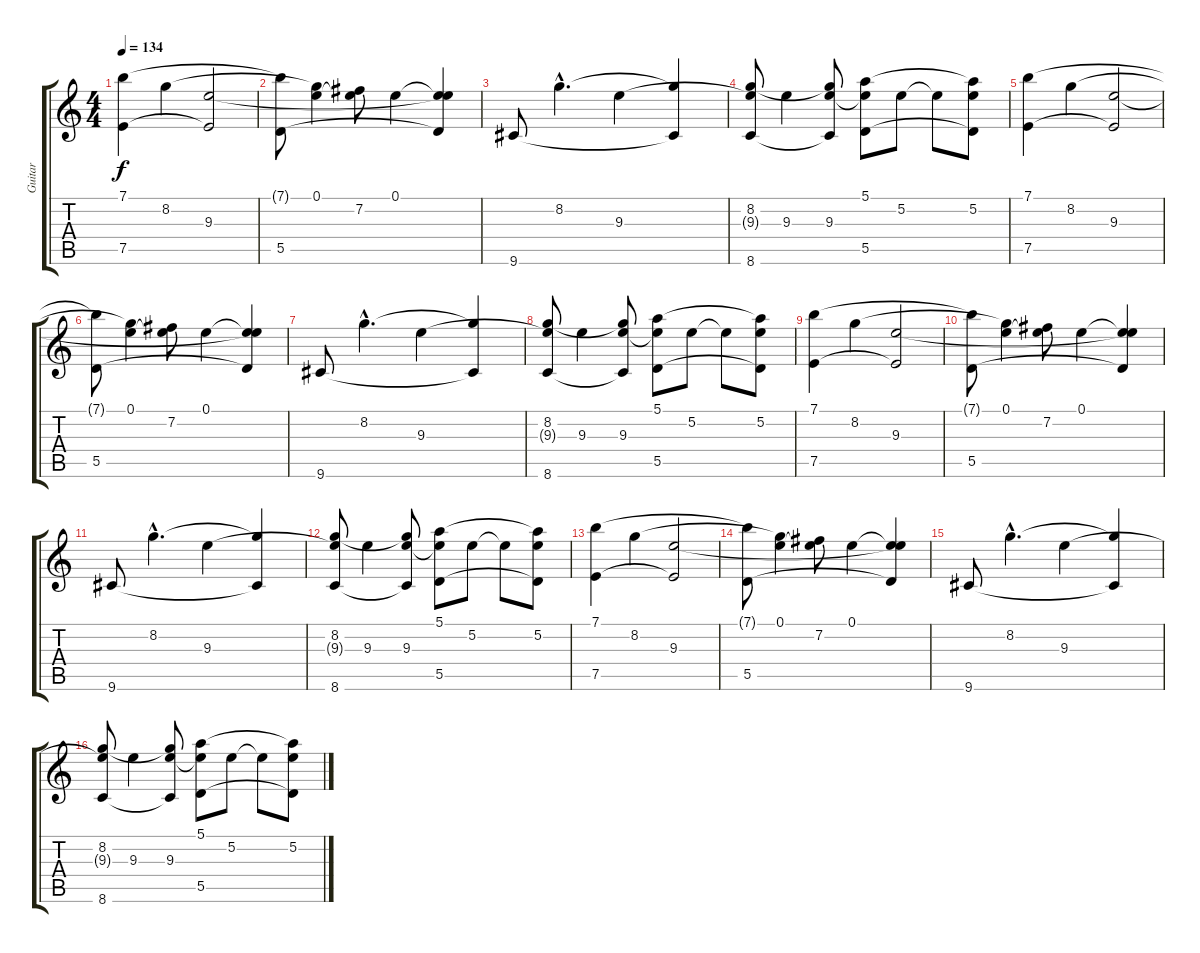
\track ("Guitar " "Guitar ") {instrument electricguitarjazz}
\staff {score tabs}
\tuning (E4 B3 G3 D3 A2 E2) {hide}
\ts (4 4)
\tempo 134
\clef g2
\ks c
(7.1 7.5).4{dy f} 8.2.4 (9.3 7.5{t}).2 |
(7.1{t} 5.5).8 (0.1 8.2{t}).4 (0.1{t} 7.2).8 0.1.4 (0.1{t} 9.3{t} 5.5{t}).4 |
9.6.8 8.2{hac}.4{d} 9.3.4 (8.2{t} 9.6{t}).4 |
(8.2 9.3{t} 8.6).8 9.3.4 (8.2{t} 9.3 8.6{t}).8 (5.1 9.3{t} 5.5).8 5.2.8 5.2{t}.8 (5.1{t} 5.2 5.5{t}).8 |
(7.1 7.5).4 8.2.4 (9.3 7.5{t}).2 |
(7.1{t} 5.5).8 (0.1 8.2{t}).4 (0.1{t} 7.2).8 0.1.4 (0.1{t} 9.3{t} 5.5{t}).4 |
9.6.8 8.2{hac}.4{d} 9.3.4 (8.2{t} 9.6{t}).4 |
(8.2 9.3{t} 8.6).8 9.3.4 (8.2{t} 9.3 8.6{t}).8 (5.1 9.3{t} 5.5).8 5.2.8 5.2{t}.8 (5.1{t} 5.2 5.5{t}).8 |
(7.1 7.5).4 8.2.4 (9.3 7.5{t}).2 |
(7.1{t} 5.5).8 (0.1 8.2{t}).4 (0.1{t} 7.2).8 0.1.4 (0.1{t} 9.3{t} 5.5{t}).4 |
9.6.8 8.2{hac}.4{d} 9.3.4 (8.2{t} 9.6{t}).4 |
(8.2 9.3{t} 8.6).8 9.3.4 (8.2{t} 9.3 8.6{t}).8 (5.1 9.3{t} 5.5).8 5.2.8 5.2{t}.8 (5.1{t} 5.2 5.5{t}).8 |
(7.1 7.5).4 8.2.4 (9.3 7.5{t}).2 |
(7.1{t} 5.5).8 (0.1 8.2{t}).4 (0.1{t} 7.2).8 0.1.4 (0.1{t} 9.3{t} 5.5{t}).4 |
9.6.8 8.2{hac}.4{d} 9.3.4 (8.2{t} 9.6{t}).4 |
(8.2 9.3{t} 8.6).8 9.3.4 (8.2{t} 9.3 8.6{t}).8 (5.1 9.3{t} 5.5).8 5.2.8 5.2{t}.8 (5.1{t} 5.2 5.5{t}).8
